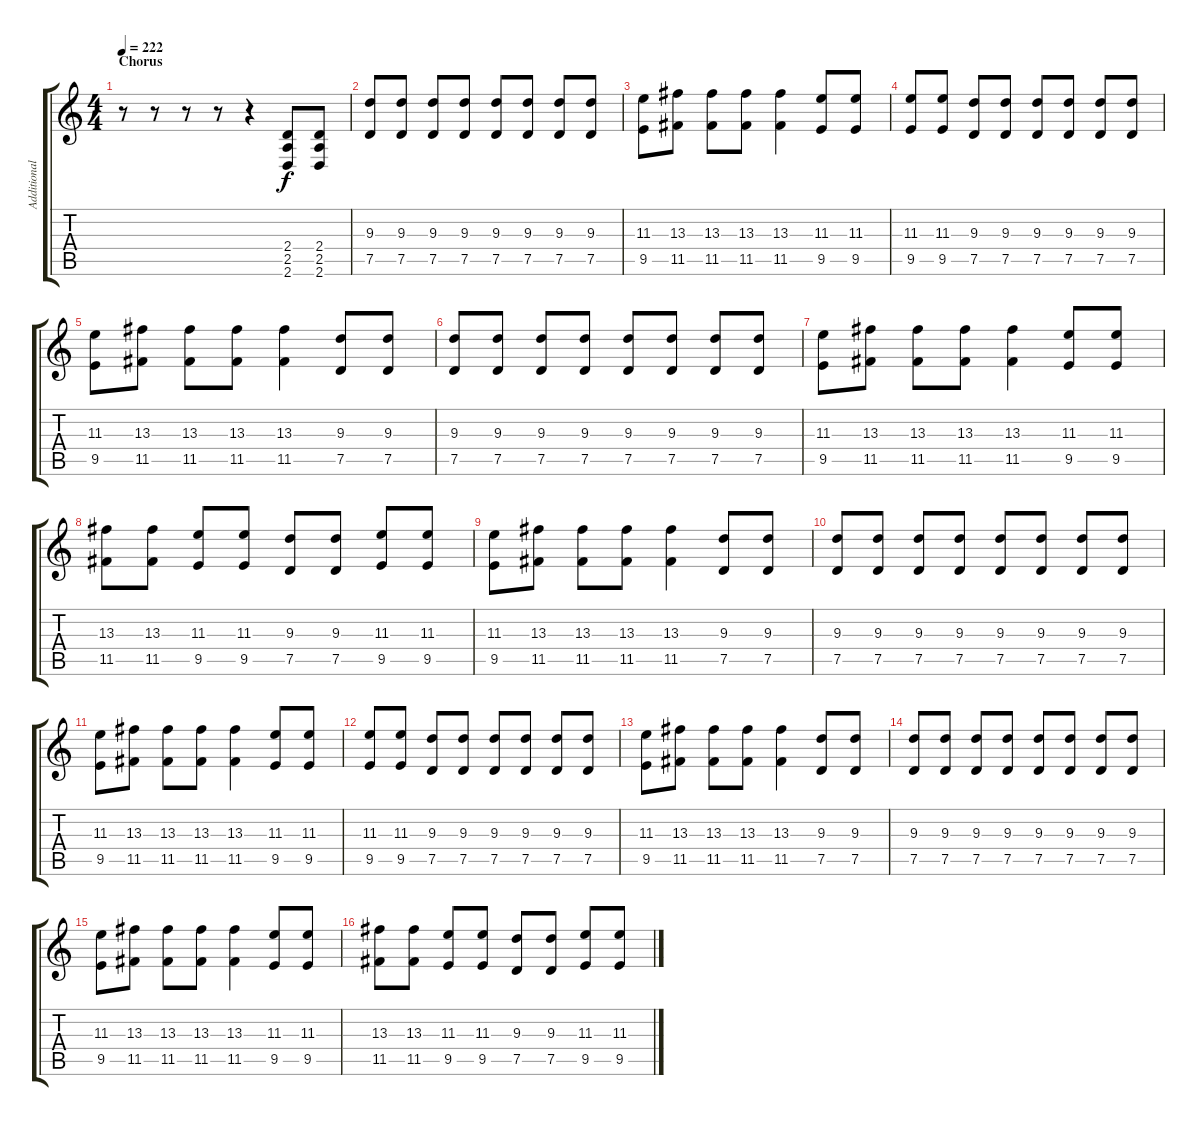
\track ("Additional Gtr Drop C" "Additional") {instrument distortionguitar}
\staff {score tabs}
\tuning (D4 A3 F3 C3 G2 C2) {hide}
\ts (4 4)
\section ("" "Chorus")
\tempo 222
\clef g2
\ks c
r.8{dy f} r.8 r.8 r.8 r.4 (2.4 2.5 2.6).8 (2.4 2.5 2.6).8 |
(9.3 7.5).8 (9.3 7.5).8 (9.3 7.5).8 (9.3 7.5).8 (9.3 7.5).8 (9.3 7.5).8 (9.3 7.5).8 (9.3 7.5).8 |
(11.3 9.5).8 (13.3 11.5).8 (13.3 11.5).8 (13.3 11.5).8 (13.3 11.5).4 (11.3 9.5).8 (11.3 9.5).8 |
(11.3 9.5).8 (11.3 9.5).8 (9.3 7.5).8 (9.3 7.5).8 (9.3 7.5).8 (9.3 7.5).8 (9.3 7.5).8 (9.3 7.5).8 |
(11.3 9.5).8 (13.3 11.5).8 (13.3 11.5).8 (13.3 11.5).8 (13.3 11.5).4 (9.3 7.5).8 (9.3 7.5).8 |
(9.3 7.5).8 (9.3 7.5).8 (9.3 7.5).8 (9.3 7.5).8 (9.3 7.5).8 (9.3 7.5).8 (9.3 7.5).8 (9.3 7.5).8 |
(11.3 9.5).8 (13.3 11.5).8 (13.3 11.5).8 (13.3 11.5).8 (13.3 11.5).4 (11.3 9.5).8 (11.3 9.5).8 |
(13.3 11.5).8 (13.3 11.5).8 (11.3 9.5).8 (11.3 9.5).8 (9.3 7.5).8 (9.3 7.5).8 (11.3 9.5).8 (11.3 9.5).8 |
(11.3 9.5).8 (13.3 11.5).8 (13.3 11.5).8 (13.3 11.5).8 (13.3 11.5).4 (9.3 7.5).8 (9.3 7.5).8 |
(9.3 7.5).8 (9.3 7.5).8 (9.3 7.5).8 (9.3 7.5).8 (9.3 7.5).8 (9.3 7.5).8 (9.3 7.5).8 (9.3 7.5).8 |
(11.3 9.5).8 (13.3 11.5).8 (13.3 11.5).8 (13.3 11.5).8 (13.3 11.5).4 (11.3 9.5).8 (11.3 9.5).8 |
(11.3 9.5).8 (11.3 9.5).8 (9.3 7.5).8 (9.3 7.5).8 (9.3 7.5).8 (9.3 7.5).8 (9.3 7.5).8 (9.3 7.5).8 |
(11.3 9.5).8 (13.3 11.5).8 (13.3 11.5).8 (13.3 11.5).8 (13.3 11.5).4 (9.3 7.5).8 (9.3 7.5).8 |
(9.3 7.5).8 (9.3 7.5).8 (9.3 7.5).8 (9.3 7.5).8 (9.3 7.5).8 (9.3 7.5).8 (9.3 7.5).8 (9.3 7.5).8 |
(11.3 9.5).8 (13.3 11.5).8 (13.3 11.5).8 (13.3 11.5).8 (13.3 11.5).4 (11.3 9.5).8 (11.3 9.5).8 |
(13.3 11.5).8 (13.3 11.5).8 (11.3 9.5).8 (11.3 9.5).8 (9.3 7.5).8 (9.3 7.5).8 (11.3 9.5).8 (11.3 9.5).8
